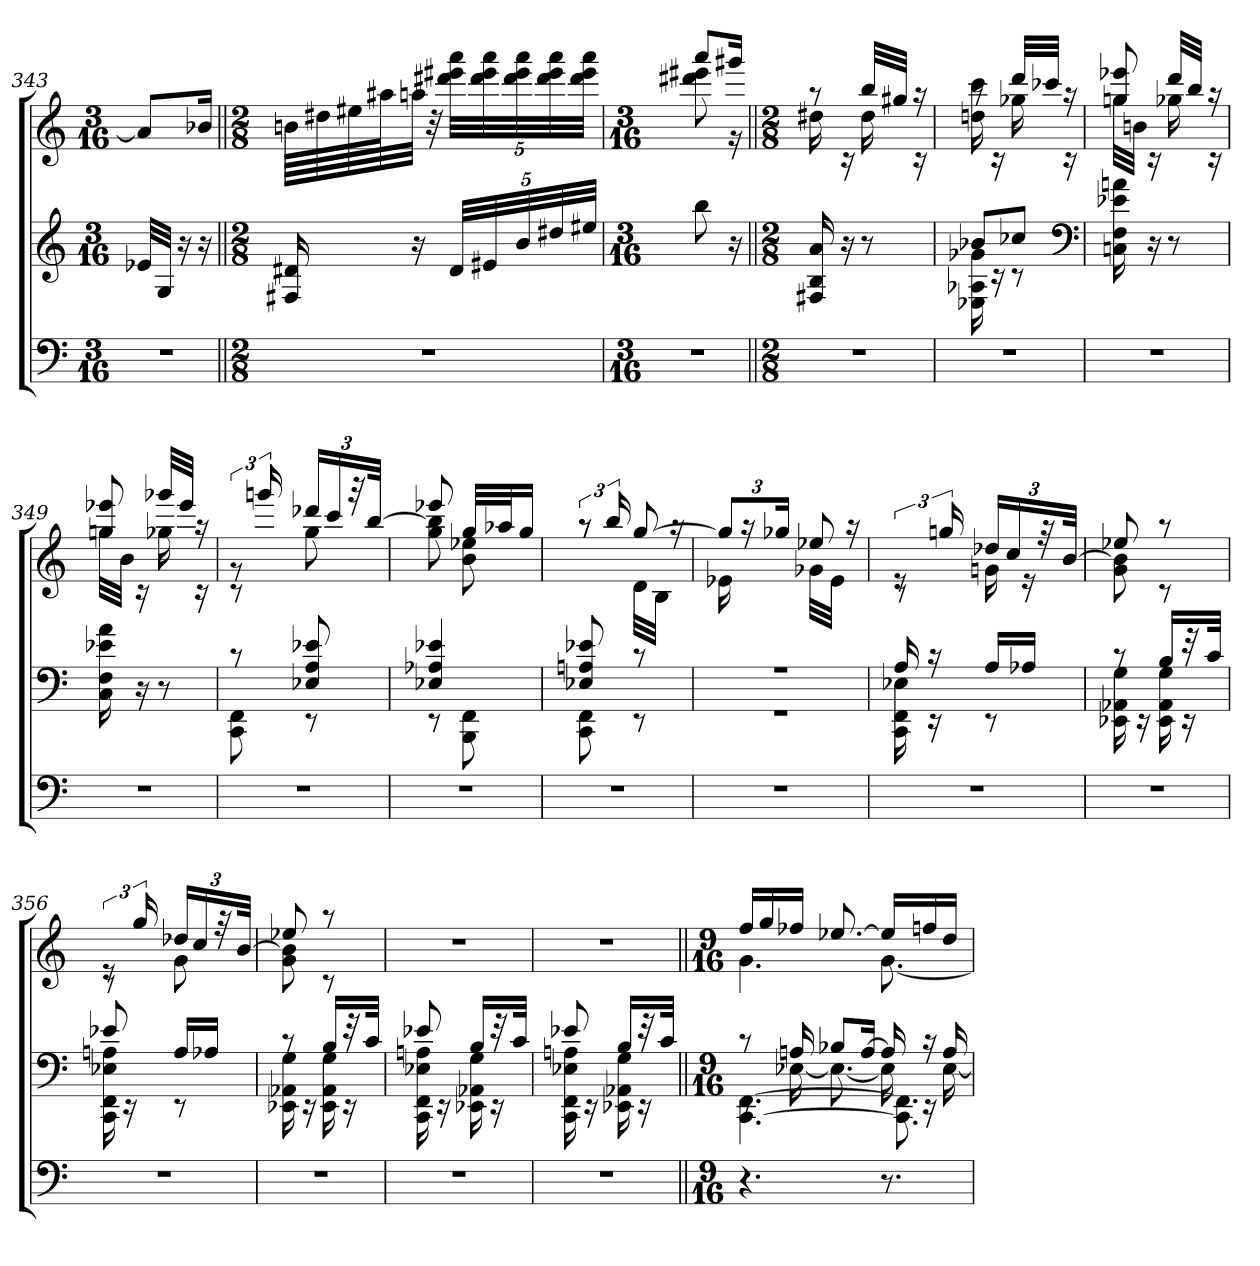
**kern	**kern	**kern
*part3	*part2	*part1
*staff3	*staff2	*staff1
*clefF4	*clefG2	*clefG2
*k[]	*k[]	*k[]
*M3/16	*M3/16	*M3/16
=343	=343	=343
8.r	32e-XLLL	8aL]
.	32GJJJ	.
.	16r	.
.	16r	16b-XJk
=344||	=344||	=344||
*M2/8	*M2/8	*M2/8
4r	16F#X 16d#X	64bnLLLL
.	.	64dd#X
.	.	64ee#X
.	.	64aa#XJ
.	16r	32aanJJJ
.	.	32r
.	40d#LLL	40ddd#X 40eee#X 40aaaLLL
.	40e#X	40ddd# 40eee# 40aaa
.	40b	40ddd# 40eee# 40aaa
.	40dd#X	40ddd# 40eee# 40aaa
.	40ee#XJJJ	40ddd# 40eee# 40aaaJJJ
=345	=345	=345
*M3/16	*M3/16	*M3/16
*	*	*^
8.r	8bb	8aaaL	8ddd#X 8eee#X
.	16r	16ggg#XJk	16r
=346||	=346||	=346||	=346||
*M2/8	*M2/8	*M2/8	*
4r	16F#X 16B 16a	8raa	16dd#X
.	16r	.	16rc
.	8r	32bbLLL	16dd#
.	.	32gg#XJJJ	.
.	.	16raa	16rc
=347	=347	=347	=347
*	*^	*	*
4r	8b-XL	16E-X 16A-X 16g-X	8raa	16ddn 16ccc
.	.	16rc	.	16rc
.	8cc-XJ	8rc	32dddLLL	16gg-X
.	.	.	32ccc-XJJJ	.
.	.	.	16raa	16rc
*	*v	*v	*	*
*	*clefF4	*	*
=348	=348	=348	=348
4r	16Cn 16F 16e-X 16an	8ggn 8eee-X	32ggLLL
.	.	.	32bnJJJ
.	16r	.	16rc
.	8r	32dddLLL	16gg-X
.	.	32bbJJJ	.
.	.	16raa	16rc
=349	=349	=349	=349
4r	16C 16F 16e-X 16a	8ggn 8eee-X	32ggLLL
.	.	.	32bJJJ
.	16r	.	16rc
.	8r	32ggg-XLLL	16gg-X
.	.	32eee-JJJ	.
.	.	16raa	16rc
=350	=350	=350	=350
*	*^	*	*
4r	8rc	8CC 8FF	12rc	8r
.	.	.	24gggn	.
.	8E-X 8A 8e-X	8rEE	24ddd-XLL	8gg\
.	.	.	24ccc	.
.	.	.	48r	.
.	.	.	[48bbJJk	.
=351	=351	=351	=351	=351
4r	4E-X 4A-X 4e-X	8rEE	8eee-X	8gg 8bb]
.	.	8BBB 8FF	32ggLLL	8b 8ee-X
.	.	.	32aa-XJ	.
.	.	.	16ggJJ	.
=352	=352	=352	=352	=352
4r	8E-X 8An 8e-X	8CC 8FF	12r	8raa
.	.	.	24bb	.
.	8rc	8rEE	[8gg	32dLLL
.	.	.	.	32BJJJ
.	.	.	.	16raa
=353	=353	=353	=353	=353
4r	4r	4r	12ggL]	16e-X
.	.	.	.	16raa
.	.	.	24gg-XJk	.
.	.	.	8ee-X	32g-XLLL
.	.	.	.	32e-JJJ
.	.	.	.	16raa
=354	=354	=354	=354	=354
4r	16A	16CC 16FF 16E-X	12rc	8r
.	16rc	16rEE	.	.
.	.	.	24ggn	.
.	16ALL	8rEE	24dd-XLL	16gn\
.	.	.	24cc	.
.	16A-XJJ	.	.	16r
.	.	.	48r	.
.	.	.	[48bJJk	.
=355	=355	=355	=355	=355
4r	8rc	16EE-X 16AA-X 16G	8ee-X	8g 8b]
.	.	16rEE	.	.
.	16BLL	16EE- 16AA- 16G	8raa	8rc
.	32r	16rEE	.	.
.	32cJJk	.	.	.
=356	=356	=356	=356	=356
4r	8e-X	16CC 16FF 16E-X 16An	12rc	8r
.	.	16rEE	.	.
.	.	.	24gg	.
.	16ALL	8rEE	24dd-XLL	8g\
.	.	.	24cc	.
.	16A-XJJ	.	.	.
.	.	.	48r	.
.	.	.	[48bJJk	.
=357	=357	=357	=357	=357
4r	8rc	16EE-X 16AA-X 16G	8ee-X	8g 8b]
.	.	16rEE	.	.
.	16BLL	16EE- 16AA- 16G	8raa	8rc
.	32r	16rEE	.	.
.	32cJJk	.	.	.
*	*	*	*v	*v
=358	=358	=358	=358
4r	8e-X	16CC 16FF 16E-X 16An	4r
.	.	16rEE	.
.	16BLL	16EE-X 16AA-X 16G	.
.	32r	16rEE	.
.	32cJJk	.	.
=359	=359	=359	=359
4r	8e-X	16CC 16FF 16E-X 16An	4r
.	.	16rEE	.
.	16BLL	16EE-X 16AA-X 16G	.
.	32r	16rEE	.
.	32cJJk	.	.
*	*v	*v	*
=360||	=360||	=360||
*M9/16	*M9/16	*M9/16
*	*^	*^
*	*	*^	*	*
4.r	8rc	8rEE	[4.CC\ [4.FF\	16ffLL	4.g
.	.	.	.	16gg	.
.	16An	[16E-X	.	16ff-XJJ	.
.	8B-XL	8.E-_	.	[8.ee-X	.
.	[16AJk	.	.	.	.
8.r	16A]	16E-]	8.CC]\ 8.FF]\	16ee-LL]	[8.g
.	16rc	16rEE	.	16ffn	.
.	16A	[16E-	.	16ddJJ	.
*	*v	*v	*v	*	*
*	*	*v	*v
=	=	=
*-	*-	*-
